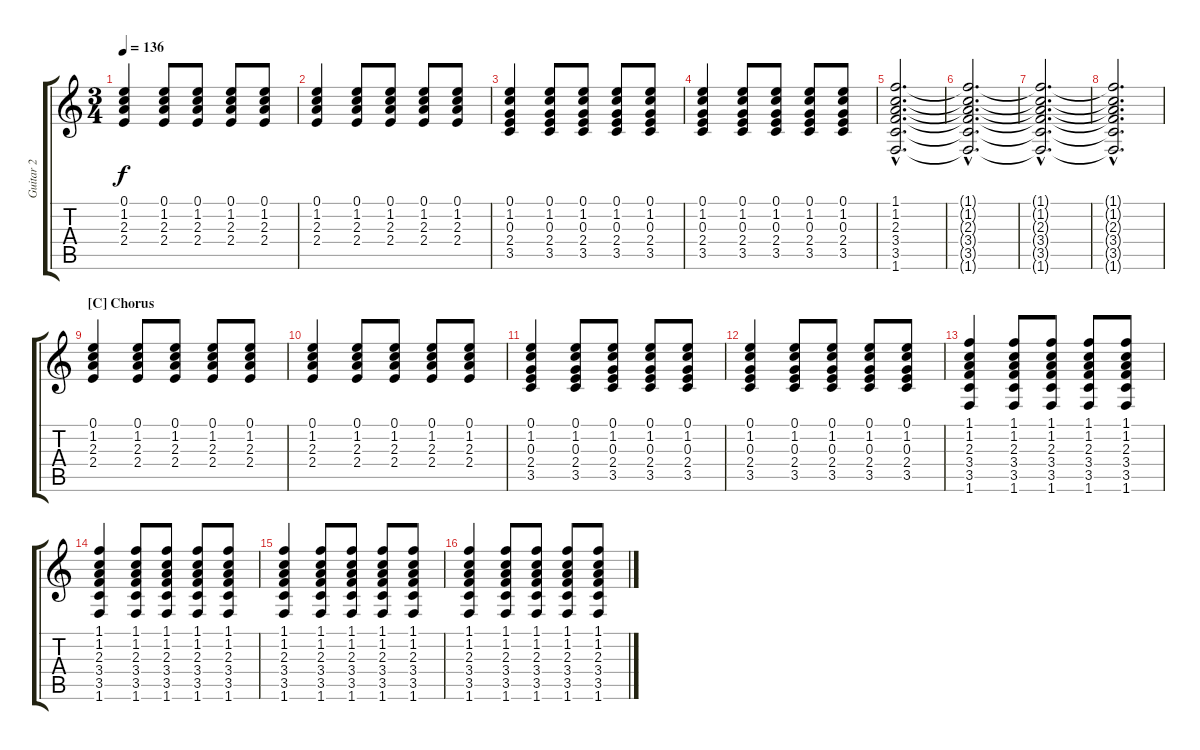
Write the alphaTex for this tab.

\track ("Guitar 2" "Guitar 2") {instrument acousticguitarnylon}
\staff {score tabs}
\tuning (E4 B3 G3 D3 A2 E2) {hide}
\ts (3 4)
\tempo 136
\clef g2
\ks aminor
(0.1 1.2 2.3 2.4).4{dy f} (0.1 1.2 2.3 2.4).8 (0.1 1.2 2.3 2.4).8 (0.1 1.2 2.3 2.4).8 (0.1 1.2 2.3 2.4).8 |
(0.1 1.2 2.3 2.4).4 (0.1 1.2 2.3 2.4).8 (0.1 1.2 2.3 2.4).8 (0.1 1.2 2.3 2.4).8 (0.1 1.2 2.3 2.4).8 |
(0.1 1.2 0.3 2.4 3.5).4 (0.1 1.2 0.3 2.4 3.5).8 (0.1 1.2 0.3 2.4 3.5).8 (0.1 1.2 0.3 2.4 3.5).8 (0.1 1.2 0.3 2.4 3.5).8 |
(0.1 1.2 0.3 2.4 3.5).4 (0.1 1.2 0.3 2.4 3.5).8 (0.1 1.2 0.3 2.4 3.5).8 (0.1 1.2 0.3 2.4 3.5).8 (0.1 1.2 0.3 2.4 3.5).8 |
(1.1{hac} 1.2{hac} 2.3{hac} 3.4{hac} 3.5{hac} 1.6{hac}).2{d} |
(1.1{hac t} 1.2{hac t} 2.3{hac t} 3.4{hac t} 3.5{hac t} 1.6{hac t}).2{d} |
(1.1{hac t} 1.2{hac t} 2.3{hac t} 3.4{hac t} 3.5{hac t} 1.6{hac t}).2{d} |
(1.1{hac t} 1.2{hac t} 2.3{hac t} 3.4{hac t} 3.5{hac t} 1.6{hac t}).2{d} |
\section ("" "[C] Chorus")
(0.1 1.2 2.3 2.4).4 (0.1 1.2 2.3 2.4).8 (0.1 1.2 2.3 2.4).8 (0.1 1.2 2.3 2.4).8 (0.1 1.2 2.3 2.4).8 |
(0.1 1.2 2.3 2.4).4 (0.1 1.2 2.3 2.4).8 (0.1 1.2 2.3 2.4).8 (0.1 1.2 2.3 2.4).8 (0.1 1.2 2.3 2.4).8 |
(0.1 1.2 0.3 2.4 3.5).4 (0.1 1.2 0.3 2.4 3.5).8 (0.1 1.2 0.3 2.4 3.5).8 (0.1 1.2 0.3 2.4 3.5).8 (0.1 1.2 0.3 2.4 3.5).8 |
(0.1 1.2 0.3 2.4 3.5).4 (0.1 1.2 0.3 2.4 3.5).8 (0.1 1.2 0.3 2.4 3.5).8 (0.1 1.2 0.3 2.4 3.5).8 (0.1 1.2 0.3 2.4 3.5).8 |
(1.1 1.2 2.3 3.4 3.5 1.6).4 (1.1 1.2 2.3 3.4 3.5 1.6).8 (1.1 1.2 2.3 3.4 3.5 1.6).8 (1.1 1.2 2.3 3.4 3.5 1.6).8 (1.1 1.2 2.3 3.4 3.5 1.6).8 |
(1.1 1.2 2.3 3.4 3.5 1.6).4 (1.1 1.2 2.3 3.4 3.5 1.6).8 (1.1 1.2 2.3 3.4 3.5 1.6).8 (1.1 1.2 2.3 3.4 3.5 1.6).8 (1.1 1.2 2.3 3.4 3.5 1.6).8 |
(1.1 1.2 2.3 3.4 3.5 1.6).4 (1.1 1.2 2.3 3.4 3.5 1.6).8 (1.1 1.2 2.3 3.4 3.5 1.6).8 (1.1 1.2 2.3 3.4 3.5 1.6).8 (1.1 1.2 2.3 3.4 3.5 1.6).8 |
(1.1 1.2 2.3 3.4 3.5 1.6).4 (1.1 1.2 2.3 3.4 3.5 1.6).8 (1.1 1.2 2.3 3.4 3.5 1.6).8 (1.1 1.2 2.3 3.4 3.5 1.6).8 (1.1 1.2 2.3 3.4 3.5 1.6).8
